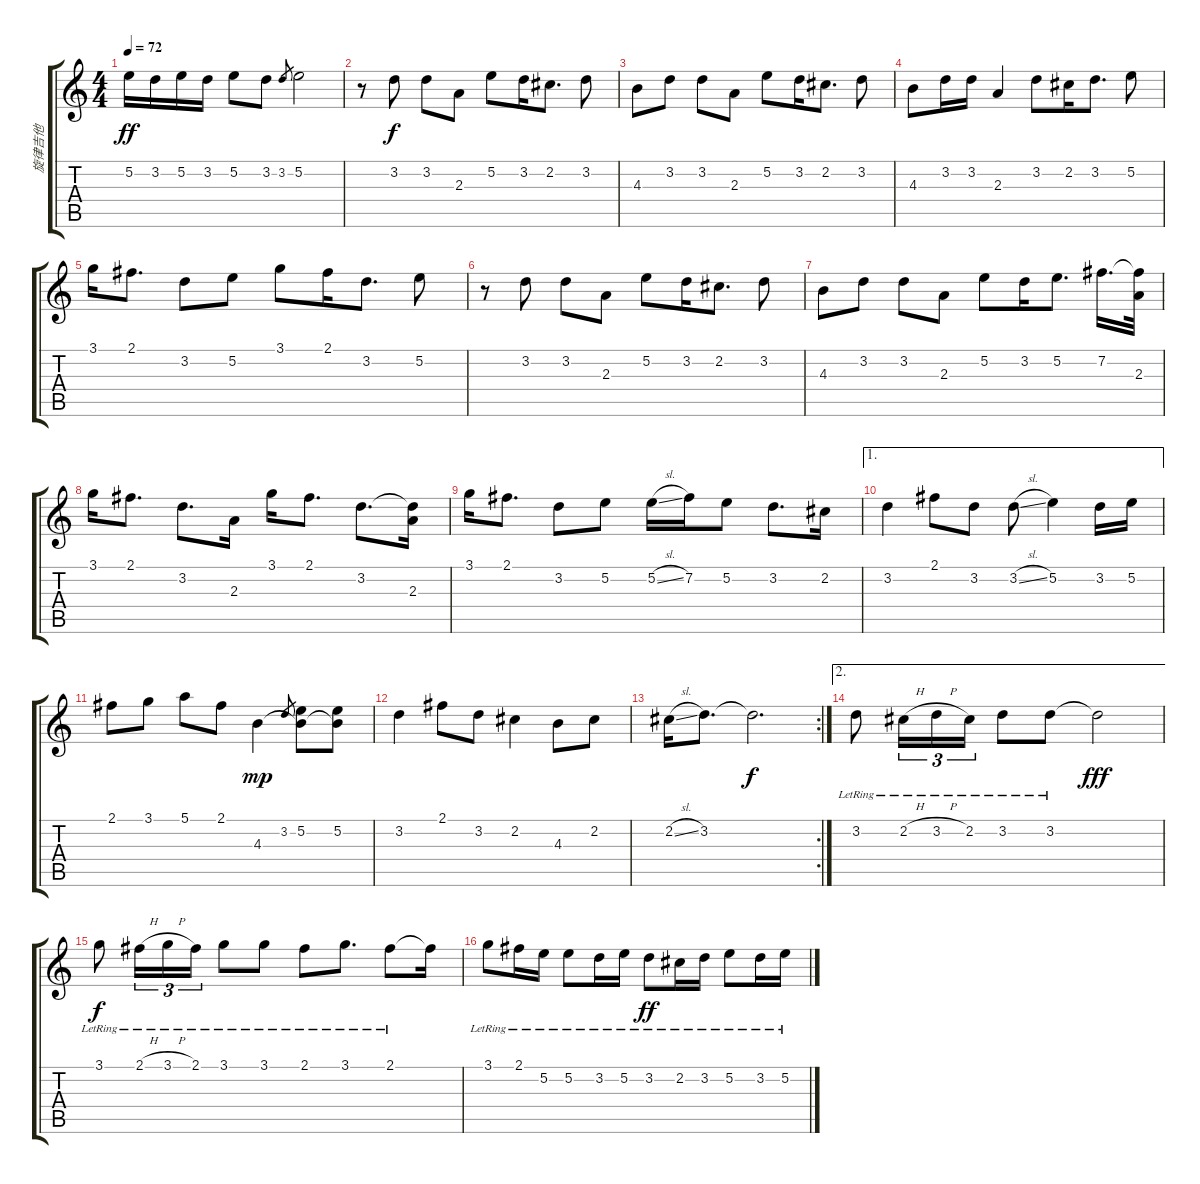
\track ("旋律吉他" "旋律吉他") {instrument overdrivenguitar}
\staff {score tabs}
\tuning (E4 B3 G3 D3 A2 E2) {hide}
\ts (4 4)
\tempo 72
\clef g2
\ks c
5.2.16{dy ff} 3.2.16 5.2.16 3.2.16 5.2.8 3.2.8 3.2.8{gr} 5.2.2 |
r.8 3.2.8{dy f} 3.2.8 2.3.8 5.2.8 3.2.16 2.2.8{d} 3.2.8 |
4.3.8 3.2.8 3.2.8 2.3.8 5.2.8 3.2.16 2.2.8{d} 3.2.8 |
4.3.8 3.2.16 3.2.16 2.3.4 3.2.8 2.2.16 3.2.8{d} 5.2.8 |
3.1.16 2.1.8{d} 3.2.8 5.2.8 3.1.8 2.1.16 3.2.8{d} 5.2.8 |
r.8 3.2.8 3.2.8 2.3.8 5.2.8 3.2.16 2.2.8{d} 3.2.8 |
4.3.8 3.2.8 3.2.8 2.3.8 5.2.8 3.2.16 5.2.8{d} 7.2.16{d} (7.2{t} 2.3).32 |
3.1.16 2.1.8{d} 3.2.8{d} 2.3.16 3.1.16 2.1.8{d} 3.2.8{d} (3.2{t} 2.3).16 |
3.1.16 2.1.8{d} 3.2.8 5.2.8 5.2{sl}.16 7.2.16 5.2.8 3.2.8{d} 2.2.16 |
\ae 1
3.2.4 2.1.8 3.2.8 3.2{sl}.8 5.2.4 3.2.16 5.2.16 |
2.1.8 3.1.8 5.1.8 2.1.8 4.3.4{dy mp} 3.2.8{gr} (5.2 4.3{t}).8 (5.2 4.3{t}).8 |
3.2.4 2.1.8 3.2.8 2.2.4 4.3.8 2.2.8 |
\rc 2
2.2{sl}.16 3.2.8{d} 3.2{t}.2{d dy f} |
\ae 2
3.2{lr}.8 2.2{h lr}.16{tu (3 2)} 3.2{h lr}.16{tu (3 2)} 2.2{lr}.16{tu (3 2)} 3.2{lr}.8 3.2{lr}.8 3.2{t}.2{dy fff} |
3.1{lr}.8{dy f} 2.1{h lr}.16{tu (3 2)} 3.1{h lr}.16{tu (3 2)} 2.1{lr}.16{tu (3 2)} 3.1{lr}.8 3.1{lr}.8 2.1{lr}.8 3.1{lr}.8{d} 2.1{lr}.8 2.1{t}.16 |
3.1{lr}.8 2.1{lr}.16 5.2{lr}.16 5.2{lr}.8 3.2{lr}.16 5.2{lr}.16 3.2{lr}.8{dy ff} 2.2{lr}.16 3.2{lr}.16 5.2{lr}.8 3.2{lr}.16 5.2{lr}.16
